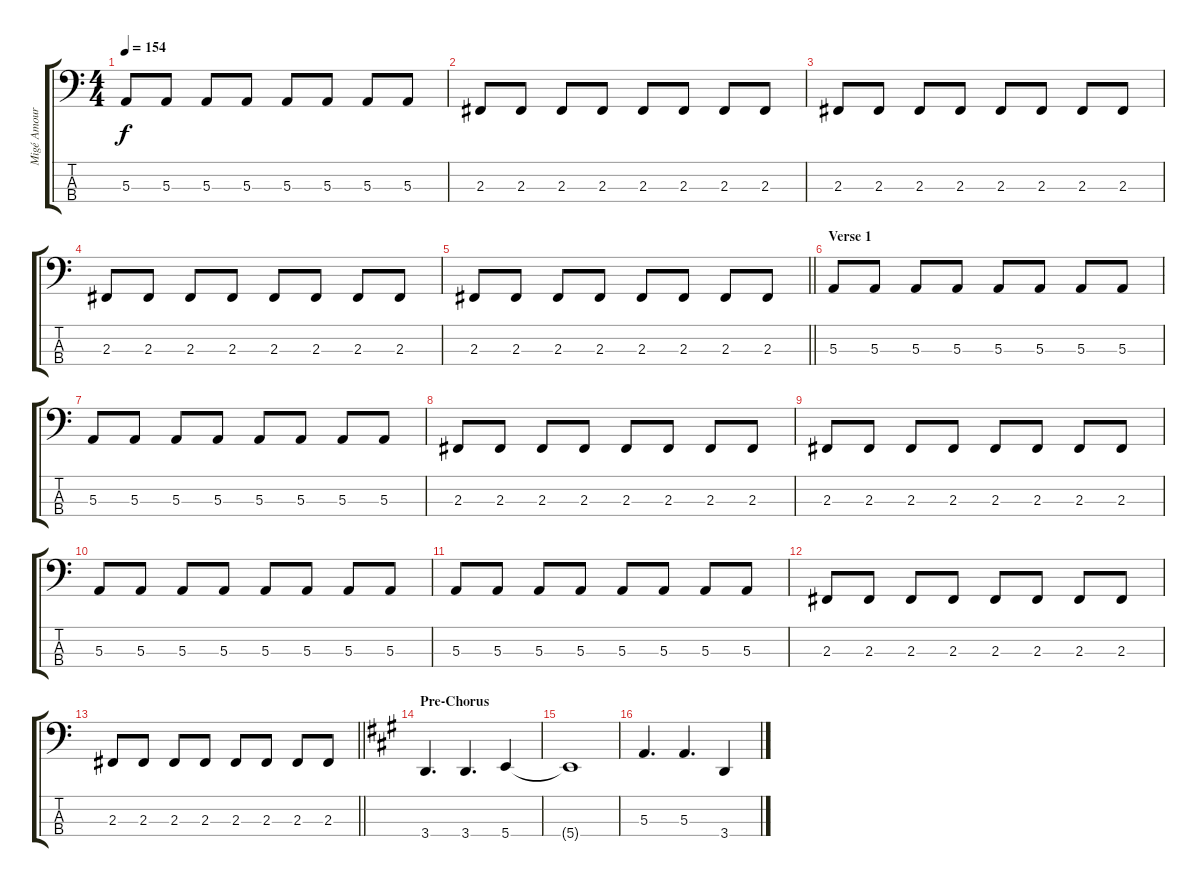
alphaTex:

\track ("Migé Amour (Bass)" "Migé Amour") {instrument electricbasspick}
\staff {score tabs}
\tuning (D2 A1 E1 B0) {hide}
\ts (4 4)
\tempo 154
\clef f4
\ks c
5.3.8{dy f} 5.3.8 5.3.8 5.3.8 5.3.8 5.3.8 5.3.8 5.3.8 |
2.3.8 2.3.8 2.3.8 2.3.8 2.3.8 2.3.8 2.3.8 2.3.8 |
2.3.8 2.3.8 2.3.8 2.3.8 2.3.8 2.3.8 2.3.8 2.3.8 |
2.3.8 2.3.8 2.3.8 2.3.8 2.3.8 2.3.8 2.3.8 2.3.8 |
\barLineRight lightlight
2.3.8 2.3.8 2.3.8 2.3.8 2.3.8 2.3.8 2.3.8 2.3.8 |
\section ("" "Verse 1")
5.3.8 5.3.8 5.3.8 5.3.8 5.3.8 5.3.8 5.3.8 5.3.8 |
5.3.8 5.3.8 5.3.8 5.3.8 5.3.8 5.3.8 5.3.8 5.3.8 |
2.3.8 2.3.8 2.3.8 2.3.8 2.3.8 2.3.8 2.3.8 2.3.8 |
2.3.8 2.3.8 2.3.8 2.3.8 2.3.8 2.3.8 2.3.8 2.3.8 |
5.3.8 5.3.8 5.3.8 5.3.8 5.3.8 5.3.8 5.3.8 5.3.8 |
5.3.8 5.3.8 5.3.8 5.3.8 5.3.8 5.3.8 5.3.8 5.3.8 |
2.3.8 2.3.8 2.3.8 2.3.8 2.3.8 2.3.8 2.3.8 2.3.8 |
\barLineRight lightlight
2.3.8 2.3.8 2.3.8 2.3.8 2.3.8 2.3.8 2.3.8 2.3.8 |
\section ("" "Pre-Chorus")
\ks a
3.4.4{d} 3.4.4{d} 5.4.4 |
5.4{t}.1 |
5.3.4{d} 5.3.4{d} 3.4.4
